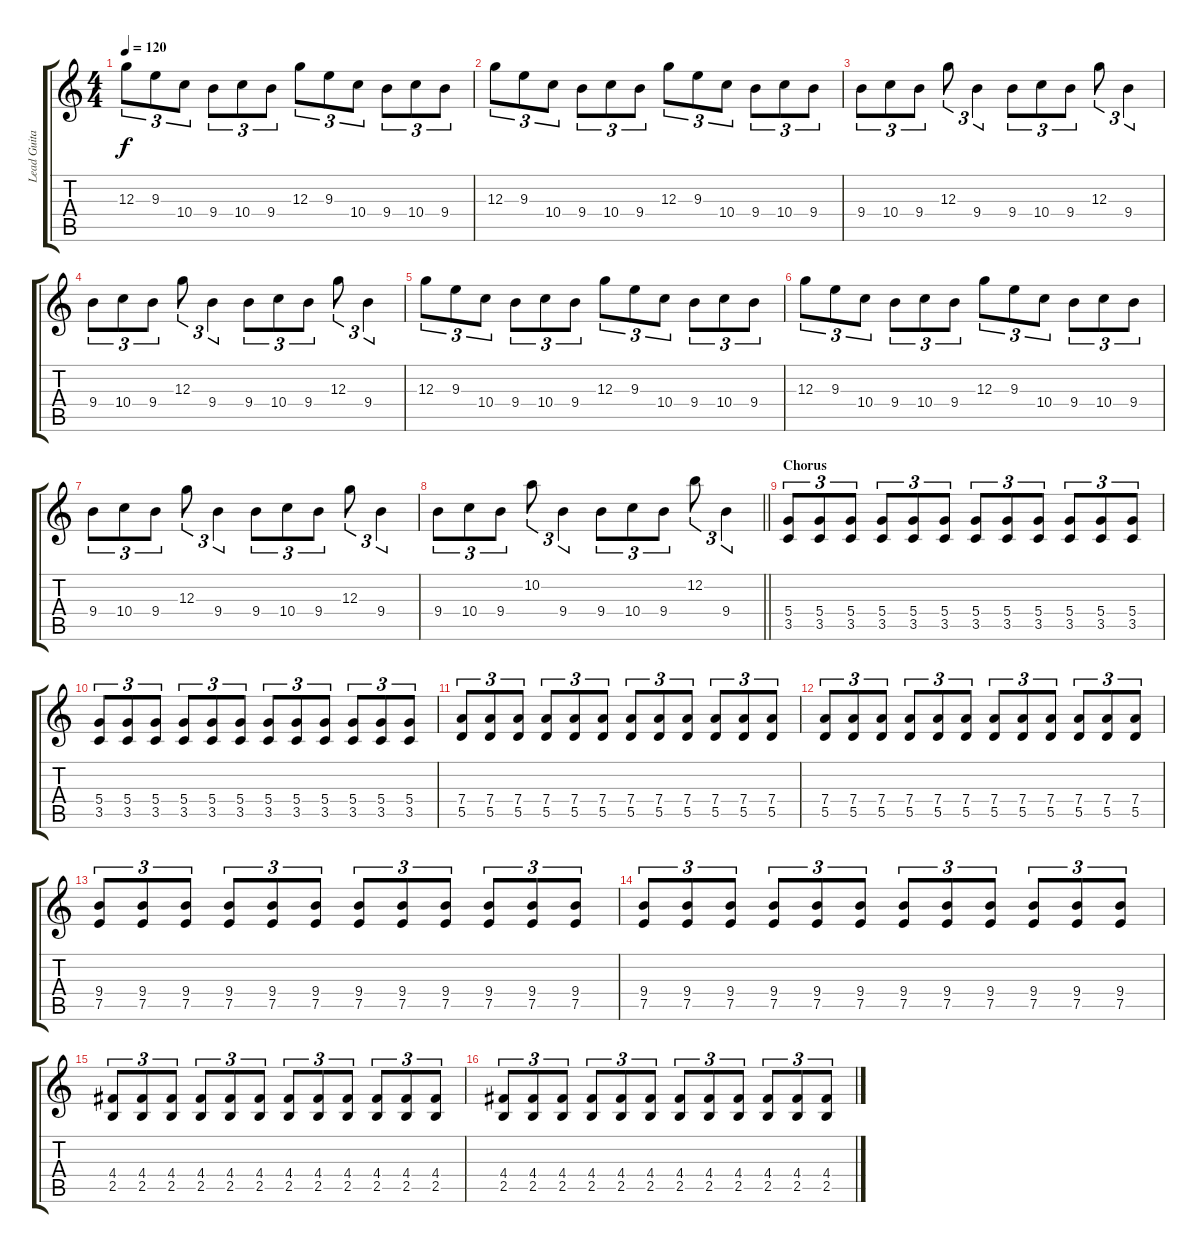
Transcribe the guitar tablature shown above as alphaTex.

\track ("Lead Guitar" "Lead Guita") {instrument distortionguitar}
\staff {score tabs}
\tuning (E4 B3 G3 D3 A2 E2) {hide}
\ts (4 4)
\tempo 120
\clef g2
\ks c
12.3.8{tu (3 2) dy f} 9.3.8{tu (3 2)} 10.4.8{tu (3 2)} 9.4.8{tu (3 2)} 10.4.8{tu (3 2)} 9.4.8{tu (3 2)} 12.3.8{tu (3 2)} 9.3.8{tu (3 2)} 10.4.8{tu (3 2)} 9.4.8{tu (3 2)} 10.4.8{tu (3 2)} 9.4.8{tu (3 2)} |
12.3.8{tu (3 2)} 9.3.8{tu (3 2)} 10.4.8{tu (3 2)} 9.4.8{tu (3 2)} 10.4.8{tu (3 2)} 9.4.8{tu (3 2)} 12.3.8{tu (3 2)} 9.3.8{tu (3 2)} 10.4.8{tu (3 2)} 9.4.8{tu (3 2)} 10.4.8{tu (3 2)} 9.4.8{tu (3 2)} |
9.4.8{tu (3 2)} 10.4.8{tu (3 2)} 9.4.8{tu (3 2)} 12.3.8{tu (3 2)} 9.4.4{tu (3 2)} 9.4.8{tu (3 2)} 10.4.8{tu (3 2)} 9.4.8{tu (3 2)} 12.3.8{tu (3 2)} 9.4.4{tu (3 2)} |
9.4.8{tu (3 2)} 10.4.8{tu (3 2)} 9.4.8{tu (3 2)} 12.3.8{tu (3 2)} 9.4.4{tu (3 2)} 9.4.8{tu (3 2)} 10.4.8{tu (3 2)} 9.4.8{tu (3 2)} 12.3.8{tu (3 2)} 9.4.4{tu (3 2)} |
12.3.8{tu (3 2)} 9.3.8{tu (3 2)} 10.4.8{tu (3 2)} 9.4.8{tu (3 2)} 10.4.8{tu (3 2)} 9.4.8{tu (3 2)} 12.3.8{tu (3 2)} 9.3.8{tu (3 2)} 10.4.8{tu (3 2)} 9.4.8{tu (3 2)} 10.4.8{tu (3 2)} 9.4.8{tu (3 2)} |
12.3.8{tu (3 2)} 9.3.8{tu (3 2)} 10.4.8{tu (3 2)} 9.4.8{tu (3 2)} 10.4.8{tu (3 2)} 9.4.8{tu (3 2)} 12.3.8{tu (3 2)} 9.3.8{tu (3 2)} 10.4.8{tu (3 2)} 9.4.8{tu (3 2)} 10.4.8{tu (3 2)} 9.4.8{tu (3 2)} |
9.4.8{tu (3 2)} 10.4.8{tu (3 2)} 9.4.8{tu (3 2)} 12.3.8{tu (3 2)} 9.4.4{tu (3 2)} 9.4.8{tu (3 2)} 10.4.8{tu (3 2)} 9.4.8{tu (3 2)} 12.3.8{tu (3 2)} 9.4.4{tu (3 2)} |
\barLineRight lightlight
9.4.8{tu (3 2)} 10.4.8{tu (3 2)} 9.4.8{tu (3 2)} 10.2.8{tu (3 2)} 9.4.4{tu (3 2)} 9.4.8{tu (3 2)} 10.4.8{tu (3 2)} 9.4.8{tu (3 2)} 12.2.8{tu (3 2)} 9.4.4{tu (3 2)} |
\section ("" "Chorus")
(5.4 3.5).8{tu (3 2)} (5.4 3.5).8{tu (3 2)} (5.4 3.5).8{tu (3 2)} (5.4 3.5).8{tu (3 2)} (5.4 3.5).8{tu (3 2)} (5.4 3.5).8{tu (3 2)} (5.4 3.5).8{tu (3 2)} (5.4 3.5).8{tu (3 2)} (5.4 3.5).8{tu (3 2)} (5.4 3.5).8{tu (3 2)} (5.4 3.5).8{tu (3 2)} (5.4 3.5).8{tu (3 2)} |
(5.4 3.5).8{tu (3 2)} (5.4 3.5).8{tu (3 2)} (5.4 3.5).8{tu (3 2)} (5.4 3.5).8{tu (3 2)} (5.4 3.5).8{tu (3 2)} (5.4 3.5).8{tu (3 2)} (5.4 3.5).8{tu (3 2)} (5.4 3.5).8{tu (3 2)} (5.4 3.5).8{tu (3 2)} (5.4 3.5).8{tu (3 2)} (5.4 3.5).8{tu (3 2)} (5.4 3.5).8{tu (3 2)} |
(7.4 5.5).8{tu (3 2)} (7.4 5.5).8{tu (3 2)} (7.4 5.5).8{tu (3 2)} (7.4 5.5).8{tu (3 2)} (7.4 5.5).8{tu (3 2)} (7.4 5.5).8{tu (3 2)} (7.4 5.5).8{tu (3 2)} (7.4 5.5).8{tu (3 2)} (7.4 5.5).8{tu (3 2)} (7.4 5.5).8{tu (3 2)} (7.4 5.5).8{tu (3 2)} (7.4 5.5).8{tu (3 2)} |
(7.4 5.5).8{tu (3 2)} (7.4 5.5).8{tu (3 2)} (7.4 5.5).8{tu (3 2)} (7.4 5.5).8{tu (3 2)} (7.4 5.5).8{tu (3 2)} (7.4 5.5).8{tu (3 2)} (7.4 5.5).8{tu (3 2)} (7.4 5.5).8{tu (3 2)} (7.4 5.5).8{tu (3 2)} (7.4 5.5).8{tu (3 2)} (7.4 5.5).8{tu (3 2)} (7.4 5.5).8{tu (3 2)} |
(9.4 7.5).8{tu (3 2)} (9.4 7.5).8{tu (3 2)} (9.4 7.5).8{tu (3 2)} (9.4 7.5).8{tu (3 2)} (9.4 7.5).8{tu (3 2)} (9.4 7.5).8{tu (3 2)} (9.4 7.5).8{tu (3 2)} (9.4 7.5).8{tu (3 2)} (9.4 7.5).8{tu (3 2)} (9.4 7.5).8{tu (3 2)} (9.4 7.5).8{tu (3 2)} (9.4 7.5).8{tu (3 2)} |
(9.4 7.5).8{tu (3 2)} (9.4 7.5).8{tu (3 2)} (9.4 7.5).8{tu (3 2)} (9.4 7.5).8{tu (3 2)} (9.4 7.5).8{tu (3 2)} (9.4 7.5).8{tu (3 2)} (9.4 7.5).8{tu (3 2)} (9.4 7.5).8{tu (3 2)} (9.4 7.5).8{tu (3 2)} (9.4 7.5).8{tu (3 2)} (9.4 7.5).8{tu (3 2)} (9.4 7.5).8{tu (3 2)} |
(4.4 2.5).8{tu (3 2)} (4.4 2.5).8{tu (3 2)} (4.4 2.5).8{tu (3 2)} (4.4 2.5).8{tu (3 2)} (4.4 2.5).8{tu (3 2)} (4.4 2.5).8{tu (3 2)} (4.4 2.5).8{tu (3 2)} (4.4 2.5).8{tu (3 2)} (4.4 2.5).8{tu (3 2)} (4.4 2.5).8{tu (3 2)} (4.4 2.5).8{tu (3 2)} (4.4 2.5).8{tu (3 2)} |
(4.4 2.5).8{tu (3 2)} (4.4 2.5).8{tu (3 2)} (4.4 2.5).8{tu (3 2)} (4.4 2.5).8{tu (3 2)} (4.4 2.5).8{tu (3 2)} (4.4 2.5).8{tu (3 2)} (4.4 2.5).8{tu (3 2)} (4.4 2.5).8{tu (3 2)} (4.4 2.5).8{tu (3 2)} (4.4 2.5).8{tu (3 2)} (4.4 2.5).8{tu (3 2)} (4.4 2.5).8{tu (3 2)}
